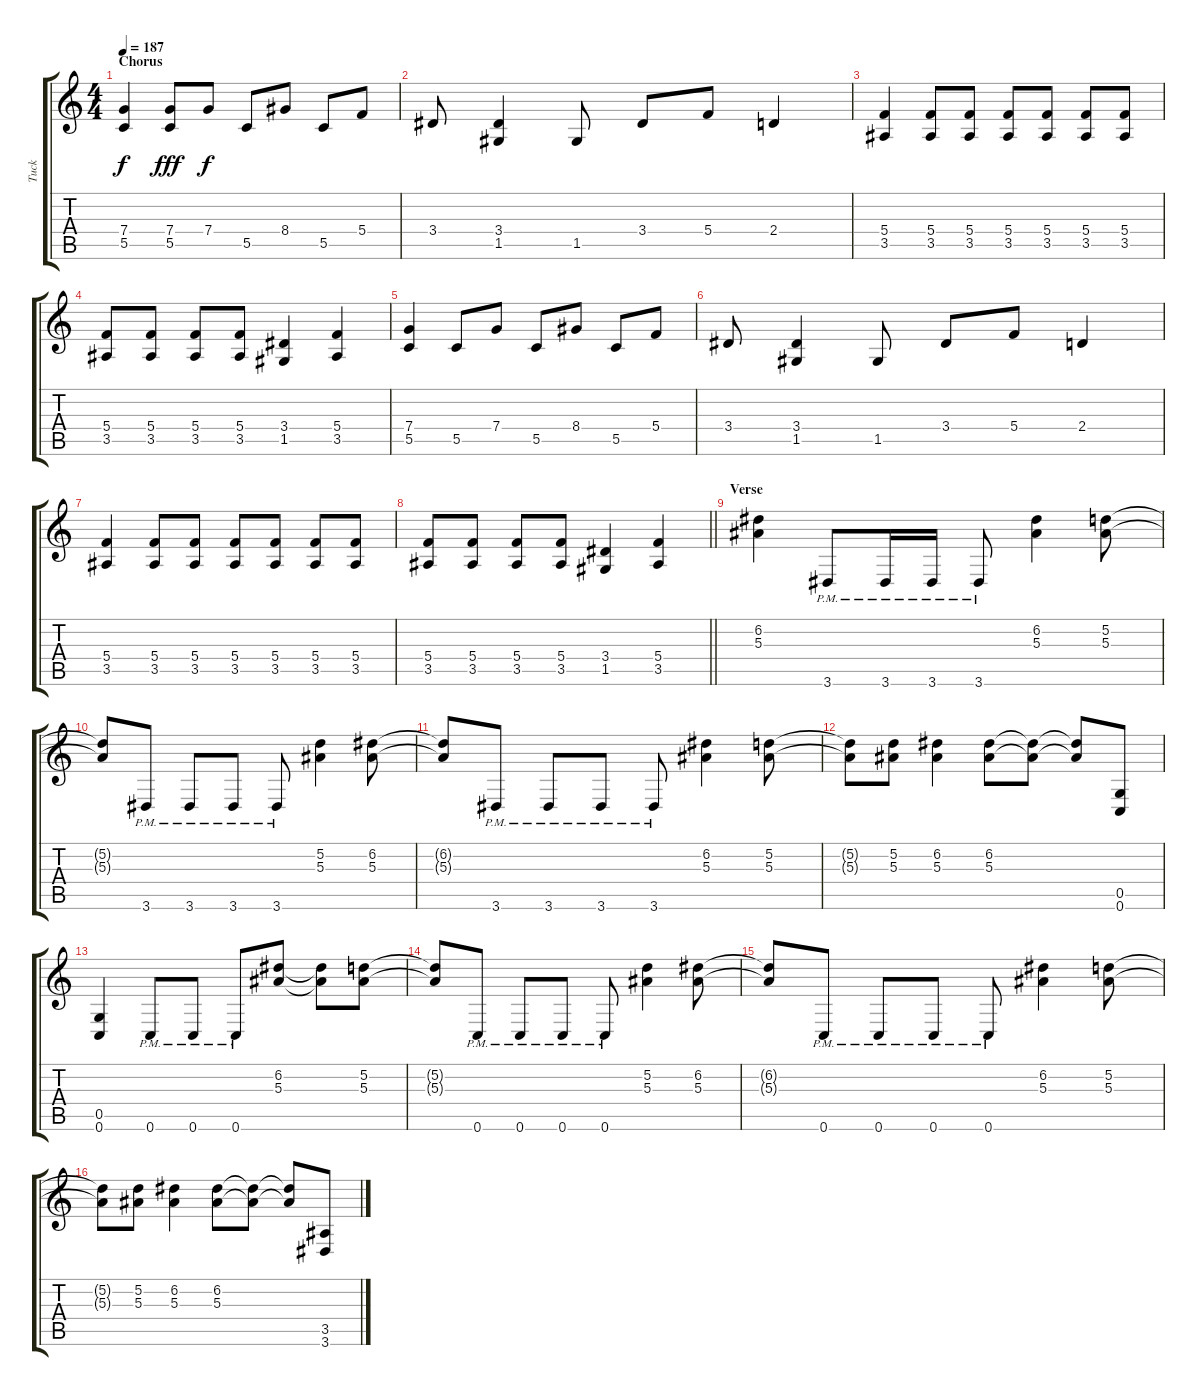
\track ("Tuck" "Tuck") {instrument overdrivenguitar}
\staff {score tabs}
\tuning (D4 A3 F3 C3 G2 C2) {hide}
\ts (4 4)
\section ("" "Chorus")
\tempo 187
\clef g2
\ks c
(7.4 5.5).4{dy f} (7.4 5.5).8{dy fff} 7.4.8{dy f} 5.5.8 8.4.8 5.5.8 5.4.8 |
3.4.8 (3.4 1.5).4 1.5.8 3.4.8 5.4.8 2.4.4 |
(5.4 3.5).4 (5.4 3.5).8 (5.4 3.5).8 (5.4 3.5).8 (5.4 3.5).8 (5.4 3.5).8 (5.4 3.5).8 |
(5.4 3.5).8 (5.4 3.5).8 (5.4 3.5).8 (5.4 3.5).8 (3.4 1.5).4 (5.4 3.5).4 |
(7.4 5.5).4 5.5.8 7.4.8 5.5.8 8.4.8 5.5.8 5.4.8 |
3.4.8 (3.4 1.5).4 1.5.8 3.4.8 5.4.8 2.4.4 |
(5.4 3.5).4 (5.4 3.5).8 (5.4 3.5).8 (5.4 3.5).8 (5.4 3.5).8 (5.4 3.5).8 (5.4 3.5).8 |
\barLineRight lightlight
(5.4 3.5).8 (5.4 3.5).8 (5.4 3.5).8 (5.4 3.5).8 (3.4 1.5).4 (5.4 3.5).4 |
\section ("" "Verse")
(6.2 5.3).4 3.6{pm}.8 3.6{pm}.16 3.6{pm}.16 3.6{pm}.8 (6.2 5.3).4 (5.2 5.3).8 |
(5.2{t} 5.3{t}).8 3.6{pm}.8 3.6{pm}.8 3.6{pm}.8 3.6{pm}.8 (5.2 5.3).4 (6.2 5.3).8 |
(6.2{t} 5.3{t}).8 3.6{pm}.8 3.6{pm}.8 3.6{pm}.8 3.6{pm}.8 (6.2 5.3).4 (5.2 5.3).8 |
(5.2{t} 5.3{t}).8 (5.2 5.3).8 (6.2 5.3).4 (6.2 5.3).8 (6.2{t} 5.3{t}).8 (6.2{t} 5.3{t}).8 (0.5 0.6).8 |
(0.5 0.6).4 0.6{pm}.8 0.6{pm}.8 0.6{pm}.8 (6.2 5.3).8 (6.2{t} 5.3{t}).8 (5.2 5.3).8 |
(5.2{t} 5.3{t}).8 0.6{pm}.8 0.6{pm}.8 0.6{pm}.8 0.6{pm}.8 (5.2 5.3).4 (6.2 5.3).8 |
(6.2{t} 5.3{t}).8 0.6{pm}.8 0.6{pm}.8 0.6{pm}.8 0.6{pm}.8 (6.2 5.3).4 (5.2 5.3).8 |
(5.2{t} 5.3{t}).8 (5.2 5.3).8 (6.2 5.3).4 (6.2 5.3).8 (6.2{t} 5.3{t}).8 (6.2{t} 5.3{t}).8 (3.5 3.6).8
